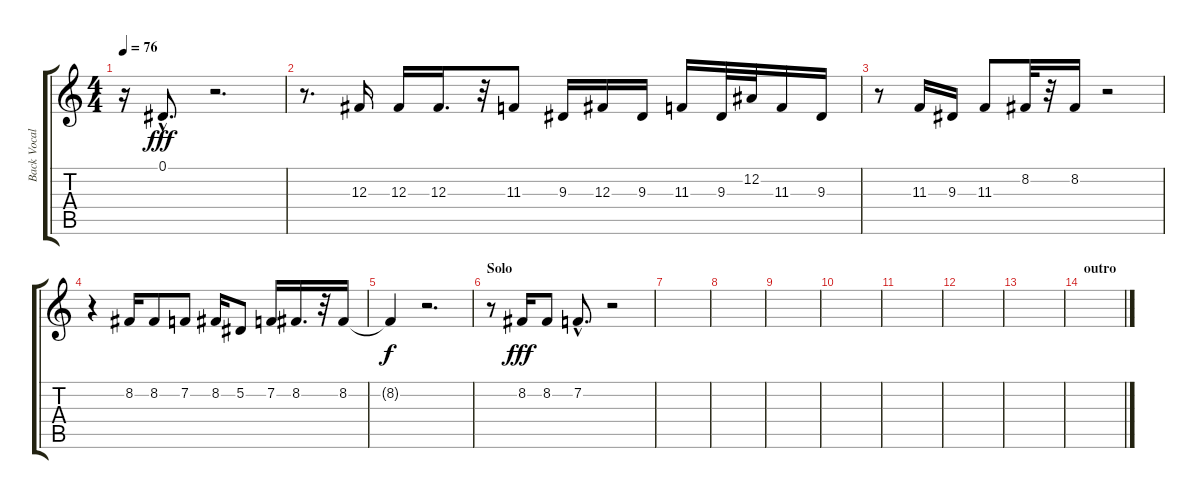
\track ("Back Vocal (Duff, Gilby)" "Back Vocal") {instrument lead3calliope}
\staff {score tabs}
\tuning (Eb4 Bb3 Gb3 Db3 Ab2 Eb2) {hide}
\ts (4 4)
\tempo 76
\clef g2
\ks c
r.16{dy fff} 0.1{hac}.8{d} r.2{d} |
r.8{d} 12.3.16 12.3.16 12.3.16{d} r.32 11.3.8 9.3.16 12.3.16 9.3.16 11.3.16 9.3.32 12.2.32 11.3.16 9.3.16 |
r.8 11.3.16 9.3.16 11.3.8 8.2.32 r.32 8.2.16 r.2 |
r.4 8.2.16 8.2.8 7.2.8 8.2.16 5.2.8 7.2.16 8.2.16{d} r.32 8.2.16 |
8.2{t}.4{dy f} r.2{d} |
\section ("" "Solo")
r.8 8.2.16{dy fff} 8.2.8 7.2{hac}.8{d} r.2 |
|
|
|
|
|
|
|
\section ("" "outro")
